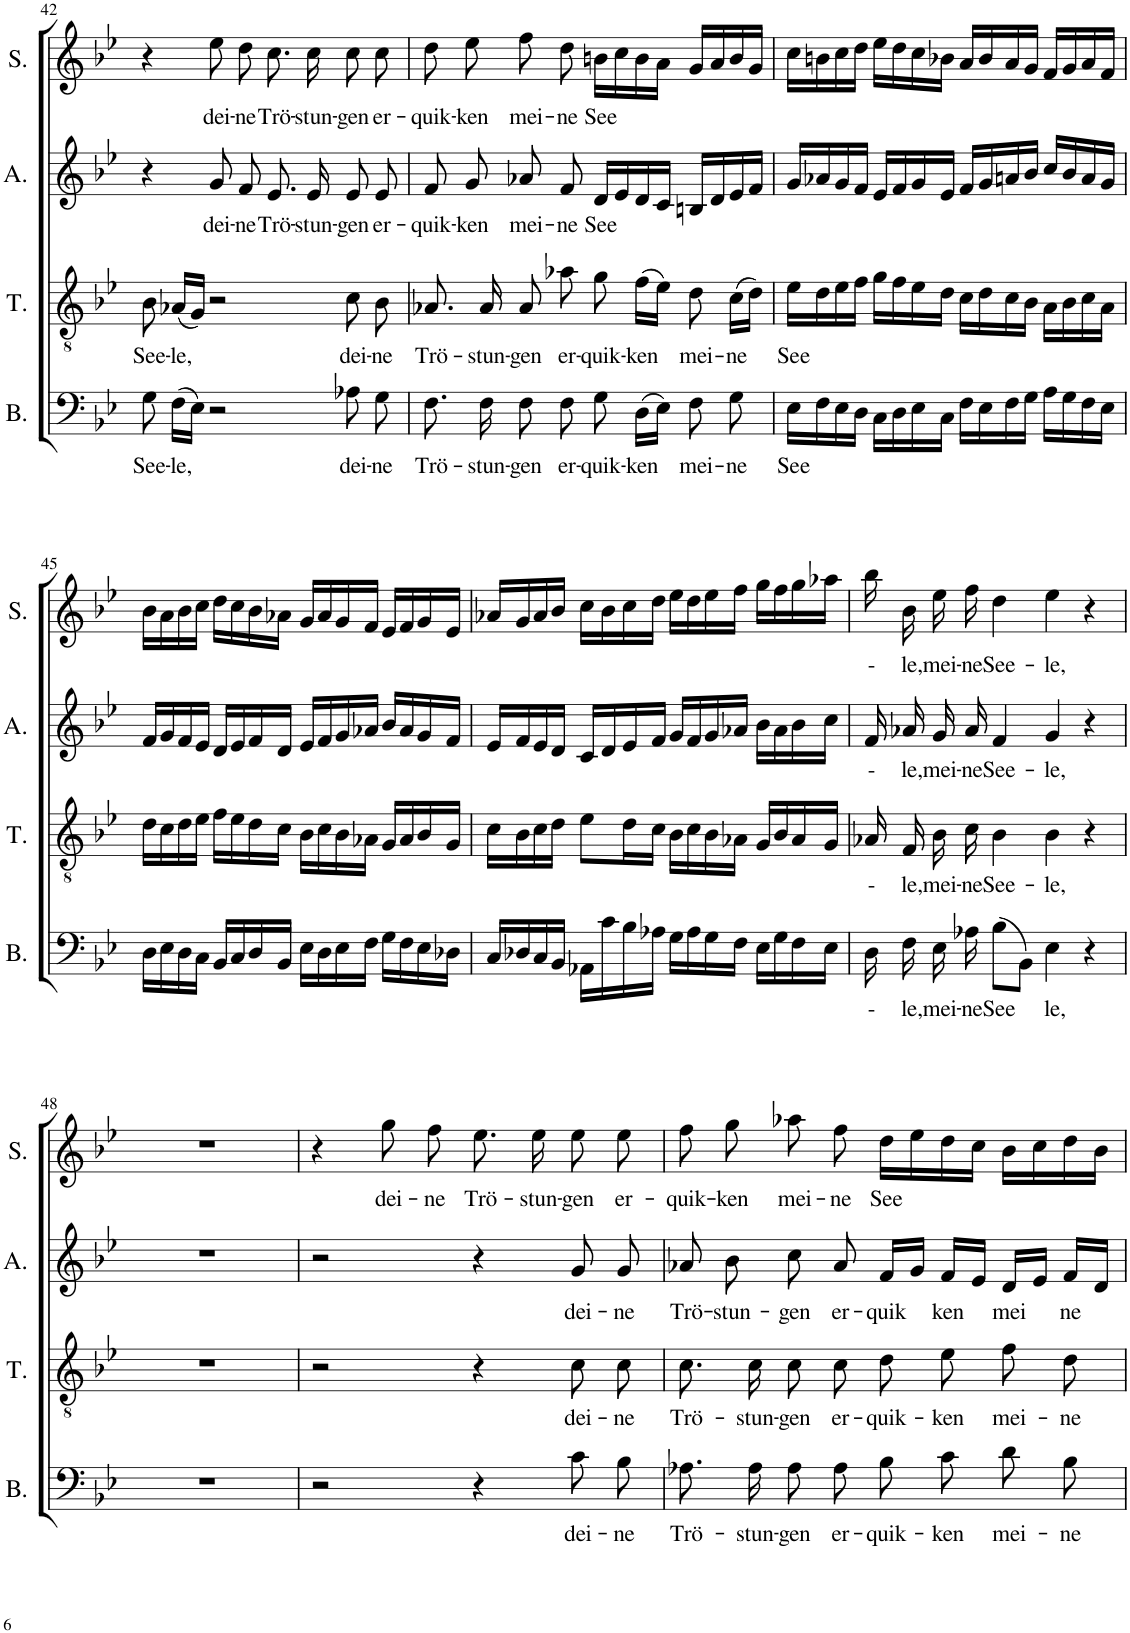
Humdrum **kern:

**kern	**text	**kern	**text	**kern	**text	**kern	**text
*part4	*part4	*part3	*part3	*part2	*part2	*part1	*part1
*staff4	*staff4	*staff3	*staff3	*staff2	*staff2	*staff1	*staff1
*I"Bass	*	*I"Tenor	*	*I"Alto	*	*I"Soprano	*
*I'B.	*	*I'T.	*	*I'A.	*	*I'S.	*
!!LO:PB:g=z
*clefF4	*	*clefGv2	*	*clefG2	*	*clefG2	*
*k[b-e-]	*	*k[b-e-]	*	*k[b-e-]	*	*k[b-e-]	*
*M4/4	*	*M4/4	*	*M4/4	*	*M4/4	*
*met(c)	*	*met(c)	*	*met(c)	*	*met(c)	*
=42	=42	=42	=42	=42	=42	=42	=42
!	!LO:LY:b	!	!LO:LY:b	!	!	!	!
8G\	See-	8B-\	See-	4r	.	4r	.
!	!LO:LY:b	!	!LO:LY:b	!	!	!	!
(16F\LL	-le,	(16A-X/LL	-le,	.	.	.	.
16E-\JJ)	.	16G/JJ)	.	.	.	.	.
!	!	!	!	!	!LO:LY:b	!	!LO:LY:b
2r	.	2r	.	8g/	dei-	8ee-\	dei-
!	!	!	!	!	!LO:LY:b	!	!LO:LY:b
.	.	.	.	8f/	-ne	8dd\	-ne
!	!	!	!	!	!LO:LY:b	!	!LO:LY:b
.	.	.	.	8.e-/	Trö-	8.cc\	Trö-
!	!	!	!	!	!LO:LY:b	!	!LO:LY:b
.	.	.	.	16e-/	-stun-	16cc\	-stun-
!	!LO:LY:b	!	!LO:LY:b	!	!LO:LY:b	!	!LO:LY:b
8A-X\	dei-	8c\	dei-	8e-/	-gen	8cc\	-gen
!	!LO:LY:b	!	!LO:LY:b	!	!LO:LY:b	!	!LO:LY:b
8G\	-ne	8B-\	-ne	8e-/	er-	8cc\	er-
=43	=43	=43	=43	=43	=43	=43	=43
!	!LO:LY:b	!	!LO:LY:b	!	!LO:LY:b	!	!LO:LY:b
8.F\	Trö-	8.A-X/	Trö-	8f/	-quik-	8dd\	-quik-
!	!	!	!	!	!LO:LY:b	!	!LO:LY:b
.	.	.	.	8g/	-ken	8ee-\	-ken
!	!LO:LY:b	!	!LO:LY:b	!	!	!	!
16F\	-stun-	16A-/	-stun-	.	.	.	.
!	!LO:LY:b	!	!LO:LY:b	!	!LO:LY:b	!	!LO:LY:b
8F\	-gen	8A-/	-gen	8a-X/	mei-	8ff\	mei-
!	!LO:LY:b	!	!LO:LY:b	!	!LO:LY:b	!	!LO:LY:b
8F\	er-	8a-X\	er-	8f/	-ne	8dd\	-ne
!	!LO:LY:b	!	!LO:LY:b	!	!LO:LY:b	!	!LO:LY:b
8G\	-quik-	8g\	-quik-	16d/LL	See	16bn\LL	See
.	.	.	.	16e-/	.	16cc\	.
!	!LO:LY:b	!	!LO:LY:b	!	!	!	!
(16D\LL	-ken	(16f\LL	-ken	16d/	.	16b\	.
16E-\JJ)	.	16e-\JJ)	.	16c/JJ	.	16a\JJ	.
!	!LO:LY:b	!	!LO:LY:b	!	!	!	!
8F\	mei-	8d\	mei-	16Bn/LL	.	16g/LL	.
.	.	.	.	16d/	.	16a/	.
!	!LO:LY:b	!	!LO:LY:b	!	!	!	!
8G\	-ne	(16c\LL	-ne	16e-/	.	16b/	.
.	.	16d\JJ)	.	16f/JJ	.	16g/JJ	.
=44	=44	=44	=44	=44	=44	=44	=44
!	!LO:LY:b	!	!LO:LY:b	!	!	!	!
16E-\LL	See	16e-\LL	See	16g/LL	.	16cc\LL	.
16F\	.	16d\	.	16a-X/	.	16bn\	.
16E-\	.	16e-\	.	16g/	.	16cc\	.
16D\JJ	.	16f\JJ	.	16f/JJ	.	16dd\JJ	.
16C\LL	.	16g\LL	.	16e-/LL	.	16ee-\LL	.
16D\	.	16f\	.	16f/	.	16dd\	.
16E-\	.	16e-\	.	16g/	.	16cc\	.
16C\JJ	.	16d\JJ	.	16e-/JJ	.	16b-X\JJ	.
16F\LL	.	16c\LL	.	16f/LL	.	16a/LL	.
16E-\	.	16d\	.	16g/	.	16b-/	.
16F\	.	16c\	.	16an/	.	16a/	.
16G\JJ	.	16B-\JJ	.	16b-/JJ	.	16g/JJ	.
16A\LL	.	16A\LL	.	16cc/LL	.	16f/LL	.
16G\	.	16B-\	.	16b-/	.	16g/	.
16F\	.	16c\	.	16a/	.	16a/	.
16E-\JJ	.	16A\JJ	.	16g/JJ	.	16f/JJ	.
!!LO:LB:g=z
=45	=45	=45	=45	=45	=45	=45	=45
16D\LL	.	16d\LL	.	16f/LL	.	16b-\LL	.
16E-\	.	16c\	.	16g/	.	16a\	.
16D\	.	16d\	.	16f/	.	16b-\	.
16C\JJ	.	16e-\JJ	.	16e-/JJ	.	16cc\JJ	.
16BB-/LL	.	16f\LL	.	16d/LL	.	16dd\LL	.
16C/	.	16e-\	.	16e-/	.	16cc\	.
16D/	.	16d\	.	16f/	.	16b-\	.
16BB-/JJ	.	16c\JJ	.	16d/JJ	.	16a-X\JJ	.
16E-\LL	.	16B-\LL	.	16e-/LL	.	16g/LL	.
16D\	.	16c\	.	16f/	.	16a-/	.
16E-\	.	16B-\	.	16g/	.	16g/	.
16F\JJ	.	16A-X\JJ	.	16a-X/JJ	.	16f/JJ	.
16G\LL	.	16G/LL	.	16b-/LL	.	16e-/LL	.
16F\	.	16A-/	.	16a-/	.	16f/	.
16E-\	.	16B-/	.	16g/	.	16g/	.
16D-X\JJ	.	16G/JJ	.	16f/JJ	.	16e-/JJ	.
=46	=46	=46	=46	=46	=46	=46	=46
16C/LL	.	16c\LL	.	16e-/LL	.	16a-X/LL	.
16D-X/	.	16B-\	.	16f/	.	16g/	.
16C/	.	16c\	.	16e-/	.	16a-/	.
16BB-/JJ	.	16d\JJ	.	16d/JJ	.	16b-/JJ	.
16AA-X\LL	.	8e-\L	.	16c/LL	.	16cc\LL	.
16c\	.	.	.	16d/	.	16b-\	.
16B-\	.	16d\L	.	16e-/	.	16cc\	.
16A-X\JJ	.	16c\JJ	.	16f/JJ	.	16dd\JJ	.
16G\LL	.	16B-\LL	.	16g/LL	.	16ee-\LL	.
16A-\	.	16c\	.	16f/	.	16dd\	.
16G\	.	16B-\	.	16g/	.	16ee-\	.
16F\JJ	.	16A-X\JJ	.	16a-X/JJ	.	16ff\JJ	.
16E-\LL	.	16G/LL	.	16b-\LL	.	16gg\LL	.
16G\	.	16B-/	.	16a-\	.	16ff\	.
16F\	.	16A-/	.	16b-\	.	16gg\	.
16E-\JJ	.	16G/JJ	.	16cc\JJ	.	16aa-X\JJ	.
=47	=47	=47	=47	=47	=47	=47	=47
!	!LO:LY:b	!	!LO:LY:b	!	!LO:LY:b	!	!LO:LY:b
16D\	-	16A-X/	-	16f/	-	16bb-\	-
!	!LO:LY:b	!	!LO:LY:b	!	!LO:LY:b	!	!LO:LY:b
16F\	le,	16F/	le,	16a-X/	le,	16b-\	le,
!	!LO:LY:b	!	!LO:LY:b	!	!LO:LY:b	!	!LO:LY:b
16E-\	mei-	16B-\	mei-	16g/	mei-	16ee-\	mei-
!	!LO:LY:b	!	!LO:LY:b	!	!LO:LY:b	!	!LO:LY:b
16A-X\	-ne	16c\	-ne	16a-/	-ne	16ff\	-ne
!	!LO:LY:b	!	!LO:LY:b	!	!LO:LY:b	!	!LO:LY:b
(8B-\L	See	4B-\	See-	4f/	See-	4dd\	See-
8BB-\J)	.	.	.	.	.	.	.
!	!LO:LY:b	!	!LO:LY:b	!	!LO:LY:b	!	!LO:LY:b
4E-\	le,	4B-\	-le,	4g/	-le,	4ee-\	-le,
4r	.	4r	.	4r	.	4r	.
!!LO:LB:g=z
=48	=48	=48	=48	=48	=48	=48	=48
1r	.	1r	.	1r	.	1r	.
=49	=49	=49	=49	=49	=49	=49	=49
2r	.	2r	.	2r	.	4r	.
!	!	!	!	!	!	!	!LO:LY:b
.	.	.	.	.	.	8gg\	dei-
!	!	!	!	!	!	!	!LO:LY:b
.	.	.	.	.	.	8ff\	-ne
!	!	!	!	!	!	!	!LO:LY:b
4r	.	4r	.	4r	.	8.ee-\	Trö-
!	!	!	!	!	!	!	!LO:LY:b
.	.	.	.	.	.	16ee-\	-stun-
!	!LO:LY:b	!	!LO:LY:b	!	!LO:LY:b	!	!LO:LY:b
8c\	dei-	8c\	dei-	8g/	dei-	8ee-\	-gen
!	!LO:LY:b	!	!LO:LY:b	!	!LO:LY:b	!	!LO:LY:b
8B-\	-ne	8c\	-ne	8g/	-ne	8ee-\	er-
=50	=50	=50	=50	=50	=50	=50	=50
!	!LO:LY:b	!	!LO:LY:b	!	!LO:LY:b	!	!LO:LY:b
8.A-X\	Trö-	8.c\	Trö-	8a-X/	Trö-	8ff\	-quik-
!	!	!	!	!	!LO:LY:b	!	!LO:LY:b
.	.	.	.	8b-\	-stun-	8gg\	-ken
!	!LO:LY:b	!	!LO:LY:b	!	!	!	!
16A-\	-stun-	16c\	-stun-	.	.	.	.
!	!LO:LY:b	!	!LO:LY:b	!	!LO:LY:b	!	!LO:LY:b
8A-\	-gen	8c\	-gen	8cc\	-gen	8aa-X\	mei-
!	!LO:LY:b	!	!LO:LY:b	!	!LO:LY:b	!	!LO:LY:b
8A-\	er-	8c\	er-	8a-/	er-	8ff\	-ne
!	!LO:LY:b	!	!LO:LY:b	!	!LO:LY:b	!	!LO:LY:b
8B-\	-quik-	8d\	-quik-	16f/LL	-quik	16dd\LL	See
.	.	.	.	16g/JJ	.	16ee-\	.
!	!LO:LY:b	!	!LO:LY:b	!	!LO:LY:b	!	!
8c\	-ken	8e-\	-ken	16f/LL	ken	16dd\	.
.	.	.	.	16e-/JJ	.	16cc\JJ	.
!	!LO:LY:b	!	!LO:LY:b	!	!LO:LY:b	!	!
8d\	mei-	8f\	mei-	16d/LL	mei	16b-\LL	.
.	.	.	.	16e-/JJ	.	16cc\	.
!	!LO:LY:b	!	!LO:LY:b	!	!LO:LY:b	!	!
8B-\	-ne	8d\	-ne	16f/LL	ne	16dd\	.
.	.	.	.	16d/JJ	.	16b-\JJ	.
=	=	=	=	=	=	=	=
*-	*-	*-	*-	*-	*-	*-	*-
